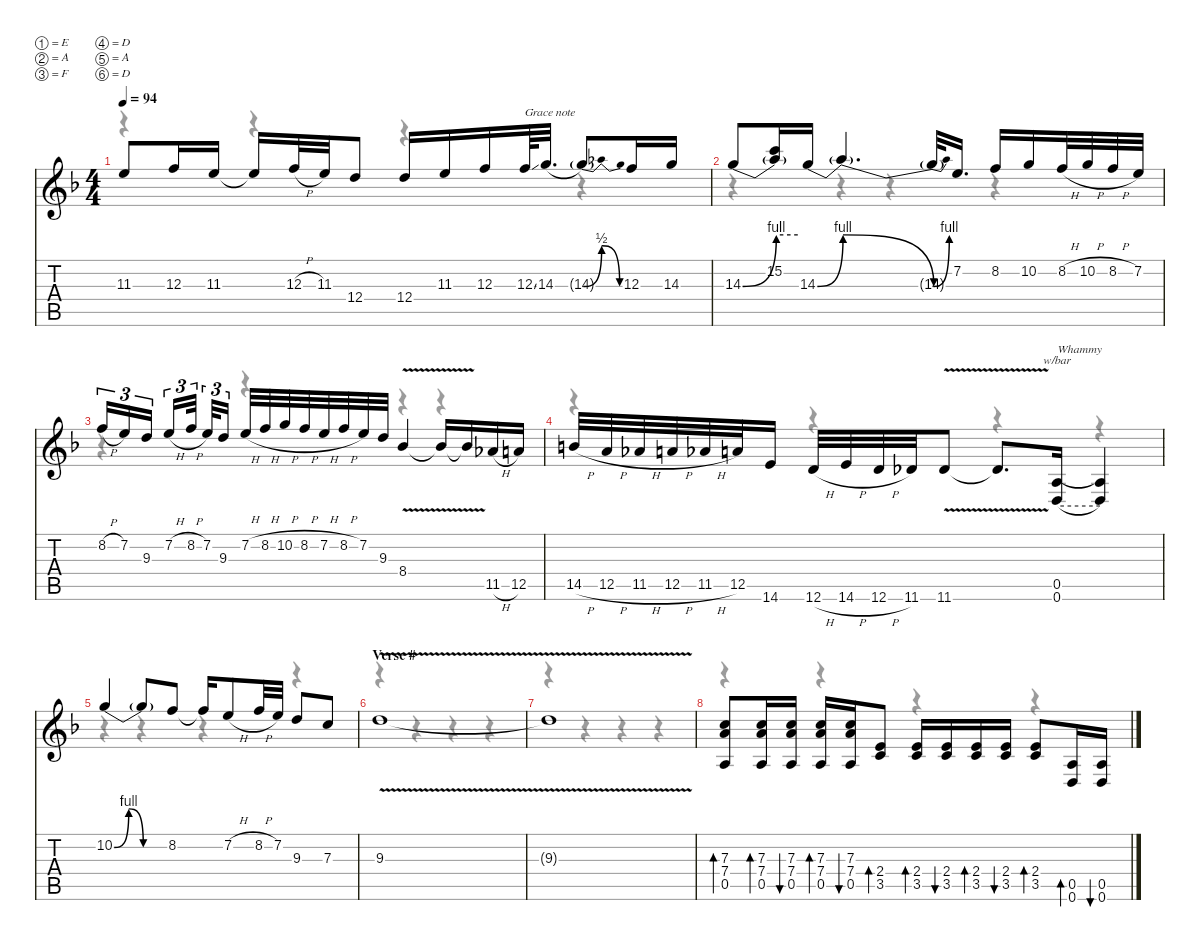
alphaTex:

\defaultSystemsLayout 4
\hideDynamics
\bracketExtendMode nobrackets
\singleTrackTrackNamePolicy hidden
\multiTrackTrackNamePolicy hidden
\otherSystemsTrackNameOrientation horizontal
\track ("M. Akerfeldt" "dist.guit.") {defaultSystemsLayout 4 instrument distortionguitar}
\staff {score tabs}
\tuning (E4 A3 F3 D3 A2 D2)
\voice
\ts (4 4)
\tempo 94
\clef g2
\ks dminor
11.3{acc forcenatural}.8{dy fff beam Up} 12.3{acc forcenatural}.16{beam Up} 11.3{acc forcenatural}.16{beam Up} 11.3{t acc forcenatural}.16{beam Up} 12.3{h acc forcenatural}.32{beam Up} 11.3{acc forcenatural}.32{beam Up} 12.4{acc forcenatural}.8{beam Up} 12.4{acc forcenatural}.16{beam Up} 11.3{acc forcenatural}.16{beam Up} 12.3{acc forcenatural}.16{beam Up} 12.3{ss acc forcenatural}.64{txt "Grace note" dy f beam Up} 14.3{be (hold 0 0 60 0) acc forcenatural}.32{d dy fff beam Up} 14.3{be (bendrelease 0 0 30 2 30 2 60 0) t acc forcenatural}.8{beam Up} 12.3{acc forcenatural}.16{beam Up} 14.3{acc forcenatural}.16{beam Up} |
14.3{be (bend 0 0 60 4) acc forcenatural}.8{beam Up} (15.2{acc forcenatural} 14.3{be (hold 0 4 60 4) t}).16{dy ff beam Up} 14.3{be (bend 0 0 60 4) acc forcenatural}.16{dy fff beam Up} 14.3{be (release 0 4 60 0) t}.4{d dy f beam Up} 14.3{be (bend 0 0 60 4) t acc forcenatural}.32{beam Up} 7.2{acc forcenatural}.16{d dy fff beam Up} 8.2{acc forcenatural}.16{beam Up} 10.2{acc forcenatural}.16{beam Up} 8.2{h acc forcenatural}.32{beam Up} 10.2{h acc forcenatural}.32{beam Up} 8.2{h acc forcenatural}.32{beam Up} 7.2{acc forcenatural}.32{beam Up} |
8.2{h acc forcenatural}.16{tu (3 2) beam Up} 7.2{acc forcenatural}.16{tu (3 2) beam Up} 9.3{acc forcenatural}.16{tu (3 2) beam Up} 7.2{h acc forcenatural}.16{tu (3 2) beam Up} 8.2{h acc forcenatural}.32{tu (3 2) beam Up} 7.2{acc forcenatural}.32{tu (3 2) beam Up} 9.3{acc forcenatural}.16{tu (3 2) beam Up} 7.2{h acc forcenatural}.32{beam Up} 8.2{h acc forcenatural}.32{beam Up} 10.2{h acc forcenatural}.32{beam Up} 8.2{h acc forcenatural}.32{beam Up} 7.2{h acc forcenatural}.32{beam Up} 8.2{h acc forcenatural}.32{beam Up} 7.2{acc forcenatural}.32{beam Up} 9.3{acc forcenatural}.32{beam Up} 8.4{v acc b}.4{beam Up} 8.4{v t acc b}.16{dy f beam Up} 8.4{v t acc b}.16{beam Up} 11.5{h acc b}.16{dy fff beam Up} 12.5{acc forcenatural}.16{beam Up} |
14.5{h acc forcenatural}.32{beam Up} 12.5{h acc forcenatural}.32{beam Up} 11.5{h acc b}.32{beam Up} 12.5{h acc forcenatural}.32{beam Up} 11.5{h acc b}.32{beam Up} 12.5{acc forcenatural}.32{beam Up} 14.6{acc forcenatural}.16{beam Up} 12.6{h acc forcenatural}.32{beam Up} 14.6{h acc forcenatural}.32{beam Up} 12.6{h acc forcenatural}.32{beam Up} 11.6{acc b}.32{beam Up} 11.6{v acc b}.8{beam Up} 11.6{v t acc b}.8{d beam Up} (0.5{acc forcenatural} 0.6{acc forcenatural}).16{tbe (hold default 0 0 60 0) txt "Whammy " dy ff beam Up} (0.5{t acc forcenatural} 0.6{t acc forcenatural}).4{dy f beam Up} |
10.2{be (bendrelease 0 0 30 4 30 4 60 0) acc forcenatural}.4{dy fff beam Up} 10.2{be (hold 0 0 60 0) t acc forcenatural}.8{beam Up} 8.2{acc forcenatural}.8{beam Up} 8.2{t acc forcenatural}.16{beam Up} 7.2{h acc forcenatural}.8{beam Up} 8.2{h acc forcenatural}.32{beam Up} 7.2{acc forcenatural}.32{beam Up} 9.3{acc forcenatural}.8{beam Up} 7.3{acc forcenatural}.8{beam Up} |
\section ("" "Verse #")
9.3{v acc forcenatural}.1{beam Up} |
9.3{v t acc forcenatural}.1{dy f beam Up} |
(7.3{acc forcenatural} 7.4{acc forcenatural} 0.5{acc forcenatural}).8{bd 30 beam Up} (7.3{acc forcenatural} 7.4{acc forcenatural} 0.5{acc forcenatural}).16{bd 30 beam Up} (7.3{acc forcenatural} 7.4{acc forcenatural} 0.5{acc forcenatural}).16{bu 30 beam Up} (7.3{acc forcenatural} 7.4{acc forcenatural} 0.5{acc forcenatural}).16{bd 30 beam Up} (7.3{acc forcenatural} 7.4{acc forcenatural} 0.5{acc forcenatural}).16{bu 30 beam Up} (2.4{acc forcenatural} 3.5{acc forcenatural}).8{bd 30 dy ff beam Up} (2.4{acc forcenatural} 3.5{acc forcenatural}).16{bd 30 beam Up} (2.4{acc forcenatural} 3.5{acc forcenatural}).16{bu 30 beam Up} (2.4{acc forcenatural} 3.5{acc forcenatural}).16{bd 30 beam Up} (2.4{acc forcenatural} 3.5{acc forcenatural}).16{bu 30 beam Up} (2.4{acc forcenatural} 3.5{acc forcenatural}).8{bd 30 beam Up} (0.5{acc forcenatural} 0.6{acc forcenatural}).16{bd 30 dy f beam Up} (0.5{acc forcenatural} 0.6{acc forcenatural}).16{bu 30 beam Up}
\voice
\clef g2
\ottava regular
\simile none
\ks dminor
r.4{dy mf beam Down} r.4{beam Down} r.4{beam Down} r.4{beam Down} |
r.4{beam Down} r.4{beam Down} r.4{beam Down} r.4{beam Down} |
r.4{beam Down} r.4{beam Down} r.4{beam Down} r.4{beam Down} |
r.4{beam Down} r.4{beam Down} r.4{beam Down} r.4{beam Down} |
r.4{beam Down} r.4{beam Down} r.4{beam Down} r.4{beam Down} |
r.4{beam Down} r.4{beam Down} r.4{beam Down} r.4{beam Down} |
r.4{beam Down} r.4{beam Down} r.4{beam Down} r.4{beam Down} |
r.4{beam Down} r.4{beam Down} r.4{beam Down} r.4{beam Down}
